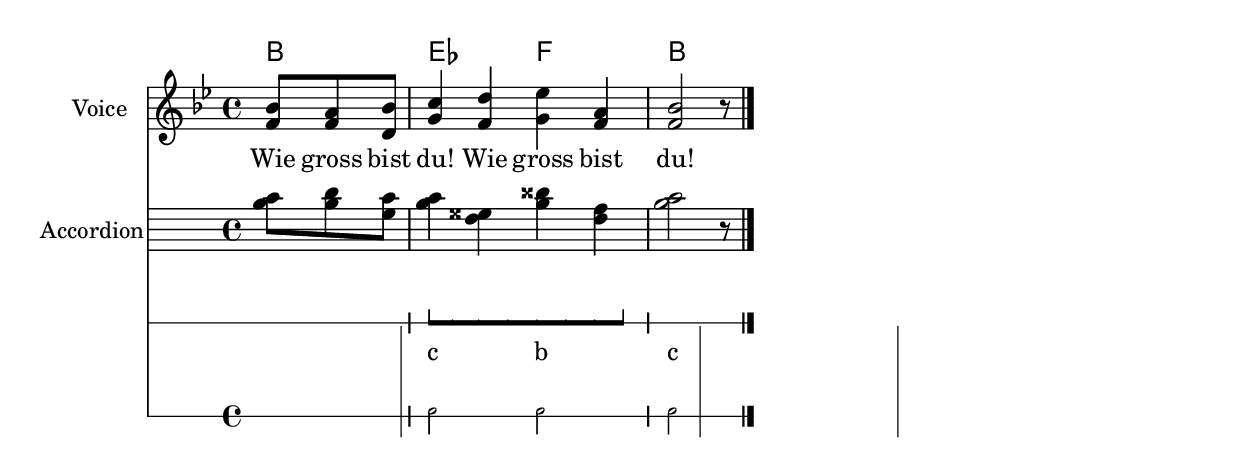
%% Do not edit this file; it is auto-generated from LSR http://lsr.dsi.unimi.it
%% This file is in the public domain.
\version "2.11.53"

\header {
  lsrtags = "template"

  texidoc = "
A template to write a score for a diatonic accordion.

- There is a horizontal staff indicating if the accordion must be
pushed (thick line) or pulled (thin line)

- There is a small rhythmic staff with lyrics that describes the bass
buttons to press. The bar lines are made from gridlines

- The tabulator staff for diatonic accordions shows the geographic
position of the buttons and not (as for every other instrument) the
pitch of the notes; the keys on the melody-side of the accordion are
placed in three columns and about 12 rows


In the tabulator staff notation the outermost column is described with
notes between lines, the innermost column is described with notes
between lines and a cross as accidental, and the middle column is
described with notes on a line, whereby the row in the middle is
represented on the middle line in the staff.


Some words to transpose piano notes to the diatonic accordion:


1. Every diatonic accordion is built for some keys only (for example,
for the keys of C major and F major), so it is important to transpose a
piano melody to match one of these keys. Transpose the source code, not
only the output because this code is required later on to translate it
once more to the tabulator staff. This can be done with the command
@code{displayLilyMusic}.


2. You have to alternate the push- and pull-direction of the accordion
regularly. If the player has a too long part to pull the accordion gets
broken. On the other hand, some harmonies are only available in one
direction. Considering this, decide which parts of the melody are the
push-parts and which the pull-parts.


3. For each pull- or push-part translate the piano notes to the
according tabulature representation.


This snippet comes with a useful optional macro for the jEdit text
editor. 

"
  doctitle = "Score for diatonic accordion"
} % begin verbatim

verse = \lyricmode { Wie gross bist du! Wie gross bist du! }

harmonies = \new ChordNames \chordmode {
  \germanChords
  \set chordChanges = ##t
	bes8 bes8 bes8
  es2 f
  bes1
}

NoStem = \override Stem #'transparent = ##t
NoNoteHead = \override NoteHead #'transparent = ##t
ZeroBeam = \override Beam  #'positions = #'(0 . 0)

staffTabLine = \new Staff \with {
  \remove "Time_signature_engraver"
  \remove "Clef_engraver"
} {
  \override Staff.StaffSymbol #'line-positions = #'(0)
% Shows one horizontal line. The vertical line (simulating a bar-line) is simulated with a gridline
	\set Staff.midiInstrument = #"choir aahs"
	\key c \major
	\relative c''
		{  
			% disable the following line to see the the noteheads while writing the song 
			\NoNoteHead  
			\override NoteHead #'no-ledgers = ##t

			% The beam between 8th-notes is used to draw the push-line
			%How to fast write the push-lines: 
			%	 1. write repeatedly 'c c c c c c c c |' for the whole length of the song 
			%	 2. uncomment the line \NoNoteHead
			%	 3. compile
			%	 4. Mark the positions on which push/pull changes. 
			%	    In the score-picture click on the position the push- or pull-part starts 
                        %           (on the noteHead, the cursor will change to a hand-icon).
			%	    The cursor in the source code will jump just at this position.
			%	  a) If a push-part starts there, replace the 'c' by an 'e['
			%	  b) If a pull-part starts there, replace the 'c' by an 's'
			%	 5. Switch into 'overwrite-mode' by pressing the 'ins' key. 
			%	 6. For the pull-parts overwrite the 'c' with 's' 
			%	 7. For every push-part replace the last 'c' with 'e]' 
			%        8. Switch into 'insert-mode' again 
			%	 9. At last it should look lik e.g. (s s e[ c | c c c c c c c c | c c c c c c e] s s)
			%	10. re-enable the line \NoNoteHead
			\autoBeamOff
			\ZeroBeam 
			 s8 s s e[ c c c c c c e] | s s s s s 
		}
}

%{
%}

% Accordion melody in tabulator score		
% 1. Place a copy of the piano melody below
% 2. Separate piano melody into pull- and push-parts according to the staffTabLine you've already made      
% 3. For each line: Double the line. Remark the 1st one (Keeps unchanged as reference) and then change the second line using the transformation paper
%    or the macros 'conv2diaton push.bsh' and 'conv2diaton pull.bsh' 
% Tips:
% - In jEdit Search & Replace mark the Option 'Keep Dialog'

AccordionTabTwoCBesDur = {
 % pull 1
 %<f' bes'>8 <f' a'>8 <d' bes'>8 | 
<g'' a''>8 <g'' b''>8 <e'' a''>8 | 
 % push 2
 %<g' c''>4 <f' d''> <g' ees''> <f' a'> | 
<g'' a''>4 <d'' eisis''> <g'' bisis''> <d'' f''> | 
 % pull 3
% <f' bes'>2 r8 }
 <g'' a''>2 r8 }

  AccordionTab= { \dynamicUp		
% 1. Place a copy of the piano melody above
% 2. Separate piano melody into pull- and push-parts according to the staffTabLine you've already made      
% 3. For each line: Double the line. Remark the 1st one (Keeps unchanged as reference) and then 
%    change the second line using the transformation paper
% Tips:
% - In jEdit Search & Replace mark the Option 'Keep Dialog'
% - 
\AccordionTabTwoCBesDur
 }


 
 \layout {   
 \context {
   \Staff    	  
   \consists "Grid_point_engraver"

   gridInterval = #(ly:make-moment 4 4) % 4/4 - tact. How many beats per bar

   % The following line has to be adjusted O-F-T-E-N.
   \override GridPoint #'Y-extent = #'(-2 . -21)   
 }
 \context {
    \ChoirStaff
    \remove "System_start_delimiter_engraver" 
 }
}

staffVoice = \new Staff=astaffvoice  {
	\time 4/4
	\set Staff.instrumentName="Voice"
	\set Staff.midiInstrument="voice oohs"
	\key bes \major
	\partial 8*3 
	\clef treble
	{ 	
		\context Voice = "melodyVoi" 
		{ <f' bes'>8 <f' a'>8 <d' bes'>8 | <g' c''>4 <f' d''> <g' es''> <f' a'> | <f' bes'>2 r8 }
	\bar "|."
	}
}

staffAccordionMel = \new Staff  \with { \remove "Clef_engraver" } {
	#(set-accidental-style 'forget) %Set the accidentals (Vorzeichen) for each note, 
					%do not remember them for the rest of the measure.  
	\time 4/4
	\set Staff.instrumentName="Accordion"
	\set Staff.midiInstrument="voice oohs"
	\key c \major
	\clef treble
	{ \AccordionTab \bar "|." }
}

	AltOn = #(define-music-function (parser location mag) (number?)
        	#{ \override Stem #'length = #$(* 7.0 mag)
		\override NoteHead #'font-size =
		#$(inexact->exact (* (/ 6.0 (log 2.0)) (log mag))) #})
     
	AltOff = {
		\revert Stem #'length
		\revert NoteHead #'font-size
		}

BassRhytm = {s4 s8 | c2 c2 | c2 s8 }
LyricBassRhythmI=  \lyricmode { c b | c }

staffBassRhytm = \new Staff=staffbass  \with { \remove "Clef_engraver" } {
	% This is not a RhythmicStaff  because it must be possible to append lyrics.
		
	\override Score.GridLine #'extra-offset = #'( 13.0 . 0.0 ) % x.y
	\override Staff.StaffSymbol #'line-positions = #'( 0 ) 
        % Shows one horizontal line. The vertical line (simulating a bar-line) is simulated by a grid
        % Search for 'grid' in this page to find all related functions 
	\time 4/4
	{ 	
		\context Voice = "VoiceBassRhytm" 
		\stemDown \AltOn #0.6
		\relative c''
		{   
		\BassRhytm
		}
		\AltOff
	\bar "|."
	}
}

\new Score 
\with {
 \consists "Grid_line_span_engraver" %The vertical line (simulating a bar-line) in the staffBassRhytm is a gridline 
}
\new ChoirStaff 
	<<
		\harmonies 
		\staffVoice
		\context Lyrics = "lmelodyVoi" \with {alignBelowContext=astaffvoice} { \lyricsto "melodyVoi" \verse }
		\staffAccordionMel
		\staffTabLine
		\staffBassRhytm
	\context Lyrics = "lBassRhytmAboveI" \with {alignAboveContext=staffbass} \lyricsto VoiceBassRhytm \LyricBassRhythmI
	>>
%}
